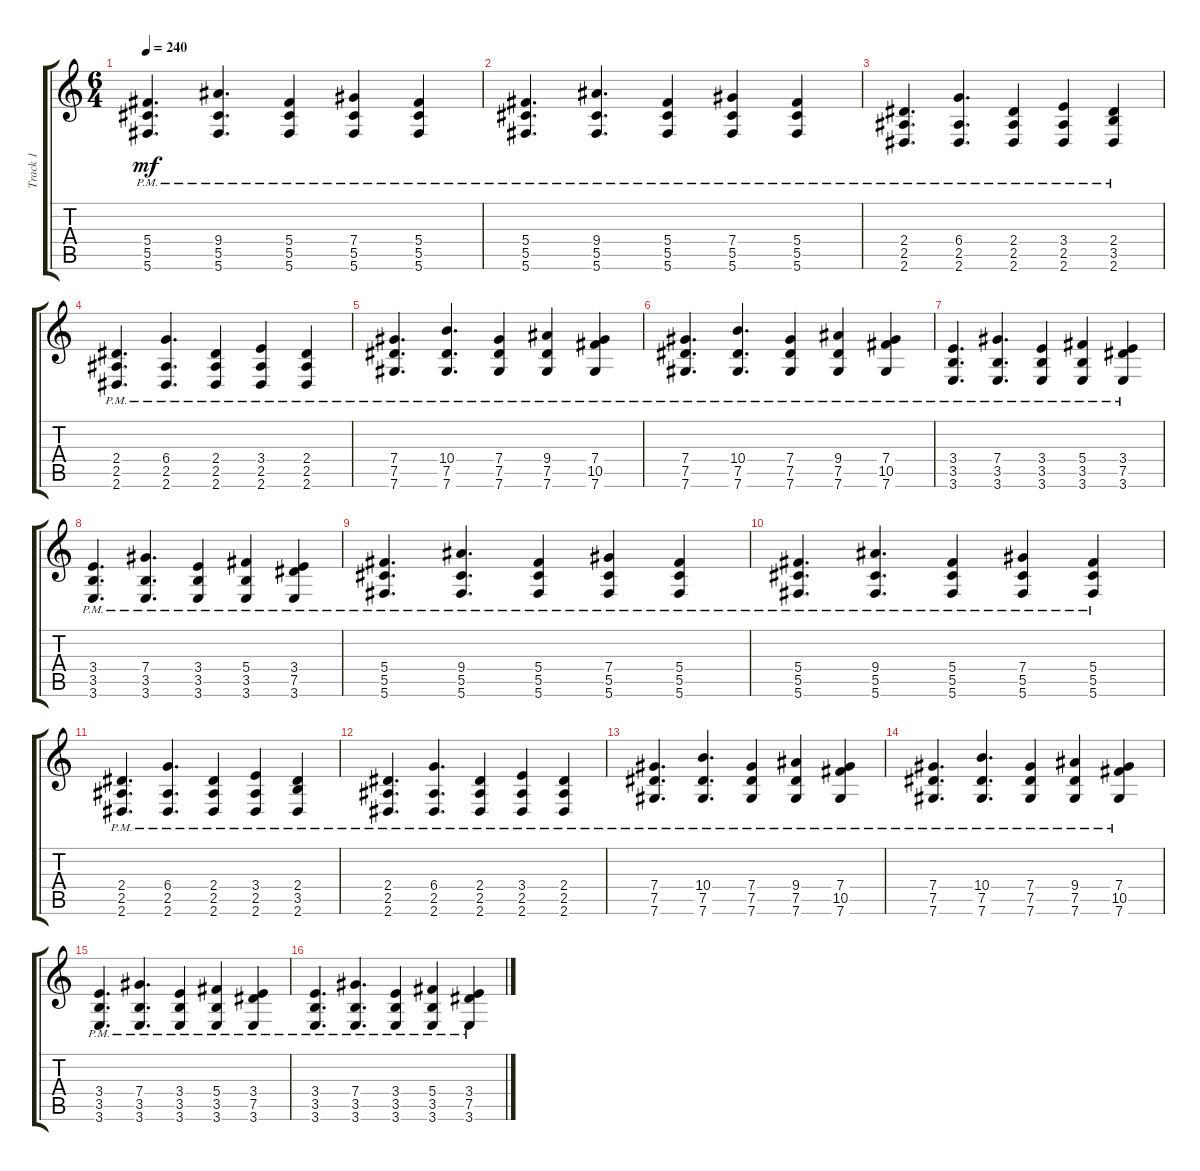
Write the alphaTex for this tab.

\track ("Track 1" "Track 1") {instrument distortionguitar}
\staff {score tabs}
\tuning (Eb4 Bb3 Gb3 Db3 Ab2 Db2) {hide}
\ts (6 4)
\tempo 240
\clef g2
\ks c
(5.4{pm} 5.5{pm} 5.6{pm}).4{d dy mf} (9.4{pm} 5.5{pm} 5.6{pm}).4{d} (5.4{pm} 5.5{pm} 5.6{pm}).4 (7.4{pm} 5.5{pm} 5.6{pm}).4 (5.4{pm} 5.5{pm} 5.6{pm}).4 |
(5.4{pm} 5.5{pm} 5.6{pm}).4{d} (9.4{pm} 5.5{pm} 5.6{pm}).4{d} (5.4{pm} 5.5{pm} 5.6{pm}).4 (7.4{pm} 5.5{pm} 5.6{pm}).4 (5.4{pm} 5.5{pm} 5.6{pm}).4 |
(2.4{pm} 2.5{pm} 2.6{pm}).4{d} (6.4{pm} 2.5{pm} 2.6{pm}).4{d} (2.4{pm} 2.5{pm} 2.6{pm}).4 (3.4{pm} 2.5{pm} 2.6{pm}).4 (2.4{pm} 3.5{pm} 2.6{pm}).4 |
(2.4{pm} 2.5{pm} 2.6{pm}).4{d} (6.4{pm} 2.5{pm} 2.6{pm}).4{d} (2.4{pm} 2.5{pm} 2.6{pm}).4 (3.4{pm} 2.5{pm} 2.6{pm}).4 (2.4{pm} 2.5{pm} 2.6{pm}).4 |
(7.4{pm} 7.5{pm} 7.6{pm}).4{d} (10.4{pm} 7.5{pm} 7.6{pm}).4{d} (7.4{pm} 7.5{pm} 7.6{pm}).4 (9.4{pm} 7.5{pm} 7.6{pm}).4 (7.4{pm} 10.5{pm} 7.6{pm}).4 |
(7.4{pm} 7.5{pm} 7.6{pm}).4{d} (10.4{pm} 7.5{pm} 7.6{pm}).4{d} (7.4{pm} 7.5{pm} 7.6{pm}).4 (9.4{pm} 7.5{pm} 7.6{pm}).4 (7.4{pm} 10.5{pm} 7.6{pm}).4 |
(3.4{pm} 3.5{pm} 3.6{pm}).4{d} (7.4{pm} 3.5{pm} 3.6{pm}).4{d} (3.4{pm} 3.5{pm} 3.6{pm}).4 (5.4{pm} 3.5{pm} 3.6{pm}).4 (3.4{pm} 7.5{pm} 3.6{pm}).4 |
(3.4{pm} 3.5{pm} 3.6{pm}).4{d} (7.4{pm} 3.5{pm} 3.6{pm}).4{d} (3.4{pm} 3.5{pm} 3.6{pm}).4 (5.4{pm} 3.5{pm} 3.6{pm}).4 (3.4{pm} 7.5{pm} 3.6{pm}).4 |
(5.4{pm} 5.5{pm} 5.6{pm}).4{d} (9.4{pm} 5.5{pm} 5.6{pm}).4{d} (5.4{pm} 5.5{pm} 5.6{pm}).4 (7.4{pm} 5.5{pm} 5.6{pm}).4 (5.4{pm} 5.5{pm} 5.6{pm}).4 |
(5.4{pm} 5.5{pm} 5.6{pm}).4{d} (9.4{pm} 5.5{pm} 5.6{pm}).4{d} (5.4{pm} 5.5{pm} 5.6{pm}).4 (7.4{pm} 5.5{pm} 5.6{pm}).4 (5.4{pm} 5.5{pm} 5.6{pm}).4 |
(2.4{pm} 2.5{pm} 2.6{pm}).4{d} (6.4{pm} 2.5{pm} 2.6{pm}).4{d} (2.4{pm} 2.5{pm} 2.6{pm}).4 (3.4{pm} 2.5{pm} 2.6{pm}).4 (2.4{pm} 3.5{pm} 2.6{pm}).4 |
(2.4{pm} 2.5{pm} 2.6{pm}).4{d} (6.4{pm} 2.5{pm} 2.6{pm}).4{d} (2.4{pm} 2.5{pm} 2.6{pm}).4 (3.4{pm} 2.5{pm} 2.6{pm}).4 (2.4{pm} 2.5{pm} 2.6{pm}).4 |
(7.4{pm} 7.5{pm} 7.6{pm}).4{d} (10.4{pm} 7.5{pm} 7.6{pm}).4{d} (7.4{pm} 7.5{pm} 7.6{pm}).4 (9.4{pm} 7.5{pm} 7.6{pm}).4 (7.4{pm} 10.5{pm} 7.6{pm}).4 |
(7.4{pm} 7.5{pm} 7.6{pm}).4{d} (10.4{pm} 7.5{pm} 7.6{pm}).4{d} (7.4{pm} 7.5{pm} 7.6{pm}).4 (9.4{pm} 7.5{pm} 7.6{pm}).4 (7.4{pm} 10.5{pm} 7.6{pm}).4 |
(3.4{pm} 3.5{pm} 3.6{pm}).4{d} (7.4{pm} 3.5{pm} 3.6{pm}).4{d} (3.4{pm} 3.5{pm} 3.6{pm}).4 (5.4{pm} 3.5{pm} 3.6{pm}).4 (3.4{pm} 7.5{pm} 3.6{pm}).4 |
(3.4{pm} 3.5{pm} 3.6{pm}).4{d} (7.4{pm} 3.5{pm} 3.6{pm}).4{d} (3.4{pm} 3.5{pm} 3.6{pm}).4 (5.4{pm} 3.5{pm} 3.6{pm}).4 (3.4{pm} 7.5{pm} 3.6{pm}).4
